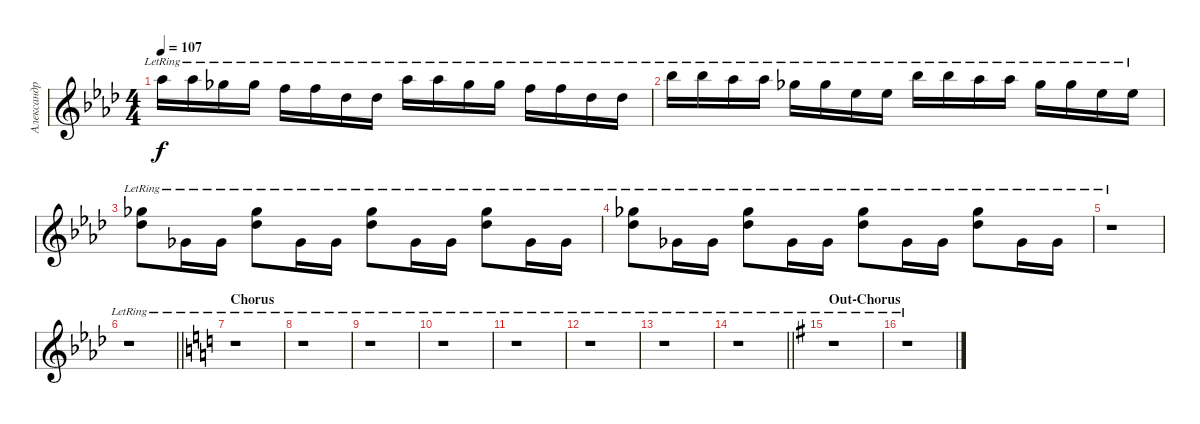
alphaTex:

\track ("Александр Андрюхин" "Александр ") {instrument marimba}
\staff {score}
\tuning (E4 B3 G3 D3 A2 E2) {hide}
\ts (4 4)
\tempo 107
\clef g2
\ks ab
16.1{lr}.16{dy f} 16.1{lr}.16 14.1{lr}.16 14.1{lr}.16 13.1{lr}.16 13.1{lr}.16 14.2{lr}.16 14.2{lr}.16 16.1{lr}.16 16.1{lr}.16 14.1{lr}.16 14.1{lr}.16 13.1{lr}.16 13.1{lr}.16 14.2{lr}.16 14.2{lr}.16 |
18.1{lr}.16 18.1{lr}.16 16.1{lr}.16 16.1{lr}.16 14.1{lr}.16 14.1{lr}.16 16.2{lr}.16 16.2{lr}.16 18.1{lr}.16 18.1{lr}.16 16.1{lr}.16 16.1{lr}.16 14.1{lr}.16 14.1{lr}.16 16.2{lr}.16 16.2{lr}.16 |
(14.1{lr} 14.2{lr}).8 11.3{lr}.16 11.3{lr}.16 (14.1{lr} 14.2{lr}).8 11.3{lr}.16 11.3{lr}.16 (14.1{lr} 14.2{lr}).8 11.3{lr}.16 11.3{lr}.16 (14.1{lr} 14.2{lr}).8 11.3{lr}.16 11.3{lr}.16 |
(14.1{lr} 14.2{lr}).8 11.3{lr}.16 11.3{lr}.16 (14.1{lr} 14.2{lr}).8 11.3{lr}.16 11.3{lr}.16 (14.1{lr} 14.2{lr}).8 11.3{lr}.16 11.3{lr}.16 (14.1{lr} 14.2{lr}).8 11.3{lr}.16 11.3{lr}.16 |
r.1 |
\barLineRight lightlight
r.1 |
\section ("" "Chorus")
\ks c
r.1 |
r.1 |
r.1 |
r.1 |
r.1 |
r.1 |
r.1 |
\barLineRight lightlight
r.1 |
\section ("" "Out-Chorus")
\ks g
r.1 |
r.1
